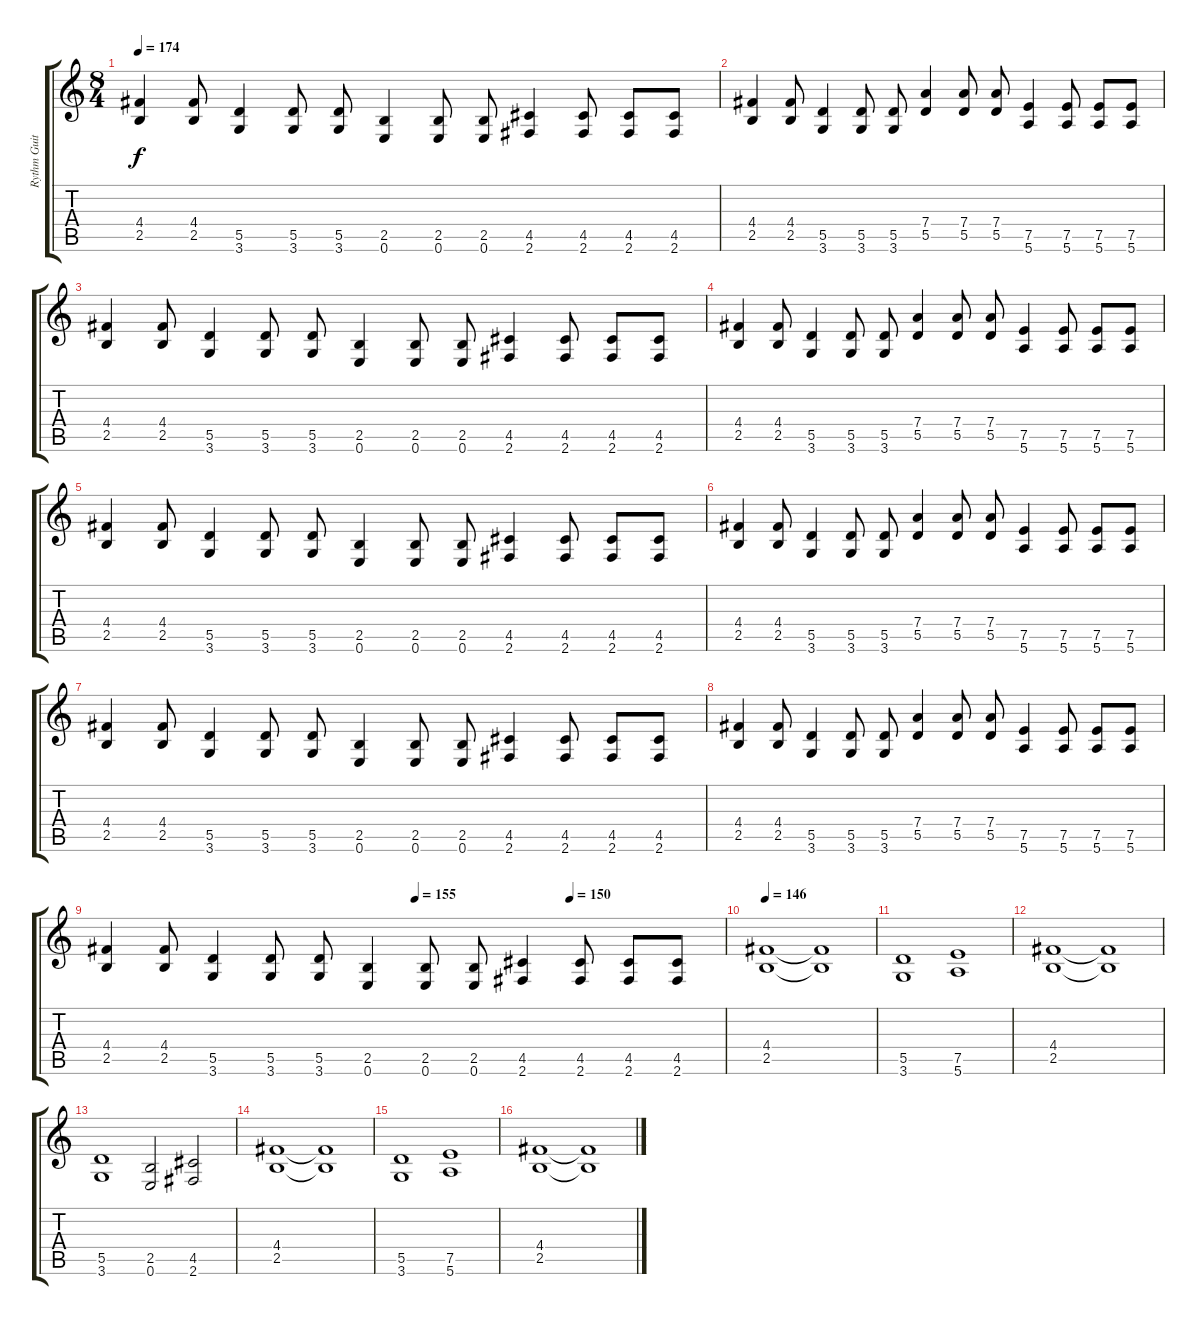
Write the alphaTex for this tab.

\track ("Rythm Guitar" "Rythm Guit") {instrument distortionguitar}
\staff {score tabs}
\tuning (E4 B3 G3 D3 A2 E2) {hide}
\ts (8 4)
\tempo 174
\clef g2
\ks c
(4.4 2.5).4{dy f} (4.4 2.5).8 (5.5 3.6).4 (5.5 3.6).8 (5.5 3.6).8 (2.5 0.6).4 (2.5 0.6).8 (2.5 0.6).8 (4.5 2.6).4 (4.5 2.6).8 (4.5 2.6).8 (4.5 2.6).8 |
(4.4 2.5).4 (4.4 2.5).8 (5.5 3.6).4 (5.5 3.6).8 (5.5 3.6).8 (7.4 5.5).4 (7.4 5.5).8 (7.4 5.5).8 (7.5 5.6).4 (7.5 5.6).8 (7.5 5.6).8 (7.5 5.6).8 |
(4.4 2.5).4 (4.4 2.5).8 (5.5 3.6).4 (5.5 3.6).8 (5.5 3.6).8 (2.5 0.6).4 (2.5 0.6).8 (2.5 0.6).8 (4.5 2.6).4 (4.5 2.6).8 (4.5 2.6).8 (4.5 2.6).8 |
(4.4 2.5).4 (4.4 2.5).8 (5.5 3.6).4 (5.5 3.6).8 (5.5 3.6).8 (7.4 5.5).4 (7.4 5.5).8 (7.4 5.5).8 (7.5 5.6).4 (7.5 5.6).8 (7.5 5.6).8 (7.5 5.6).8 |
(4.4 2.5).4 (4.4 2.5).8 (5.5 3.6).4 (5.5 3.6).8 (5.5 3.6).8 (2.5 0.6).4 (2.5 0.6).8 (2.5 0.6).8 (4.5 2.6).4 (4.5 2.6).8 (4.5 2.6).8 (4.5 2.6).8 |
(4.4 2.5).4 (4.4 2.5).8 (5.5 3.6).4 (5.5 3.6).8 (5.5 3.6).8 (7.4 5.5).4 (7.4 5.5).8 (7.4 5.5).8 (7.5 5.6).4 (7.5 5.6).8 (7.5 5.6).8 (7.5 5.6).8 |
(4.4 2.5).4 (4.4 2.5).8 (5.5 3.6).4 (5.5 3.6).8 (5.5 3.6).8 (2.5 0.6).4 (2.5 0.6).8 (2.5 0.6).8 (4.5 2.6).4 (4.5 2.6).8 (4.5 2.6).8 (4.5 2.6).8 |
(4.4 2.5).4 (4.4 2.5).8 (5.5 3.6).4 (5.5 3.6).8 (5.5 3.6).8 (7.4 5.5).4 (7.4 5.5).8 (7.4 5.5).8 (7.5 5.6).4 (7.5 5.6).8 (7.5 5.6).8 (7.5 5.6).8 |
\tempo (155 0.5)
\tempo (150 0.75)
(4.4 2.5).4 (4.4 2.5).8 (5.5 3.6).4 (5.5 3.6).8 (5.5 3.6).8 (2.5 0.6).4 (2.5 0.6).8 (2.5 0.6).8 (4.5 2.6).4 (4.5 2.6).8 (4.5 2.6).8 (4.5 2.6).8 |
\tempo 146
(4.4 2.5).1 (4.4{t} 2.5{t}).1 |
(5.5 3.6).1 (7.5 5.6).1 |
(4.4 2.5).1 (4.4{t} 2.5{t}).1 |
(5.5 3.6).1 (2.5 0.6).2 (4.5 2.6).2 |
(4.4 2.5).1 (4.4{t} 2.5{t}).1 |
(5.5 3.6).1 (7.5 5.6).1 |
(4.4 2.5).1 (4.4{t} 2.5{t}).1
